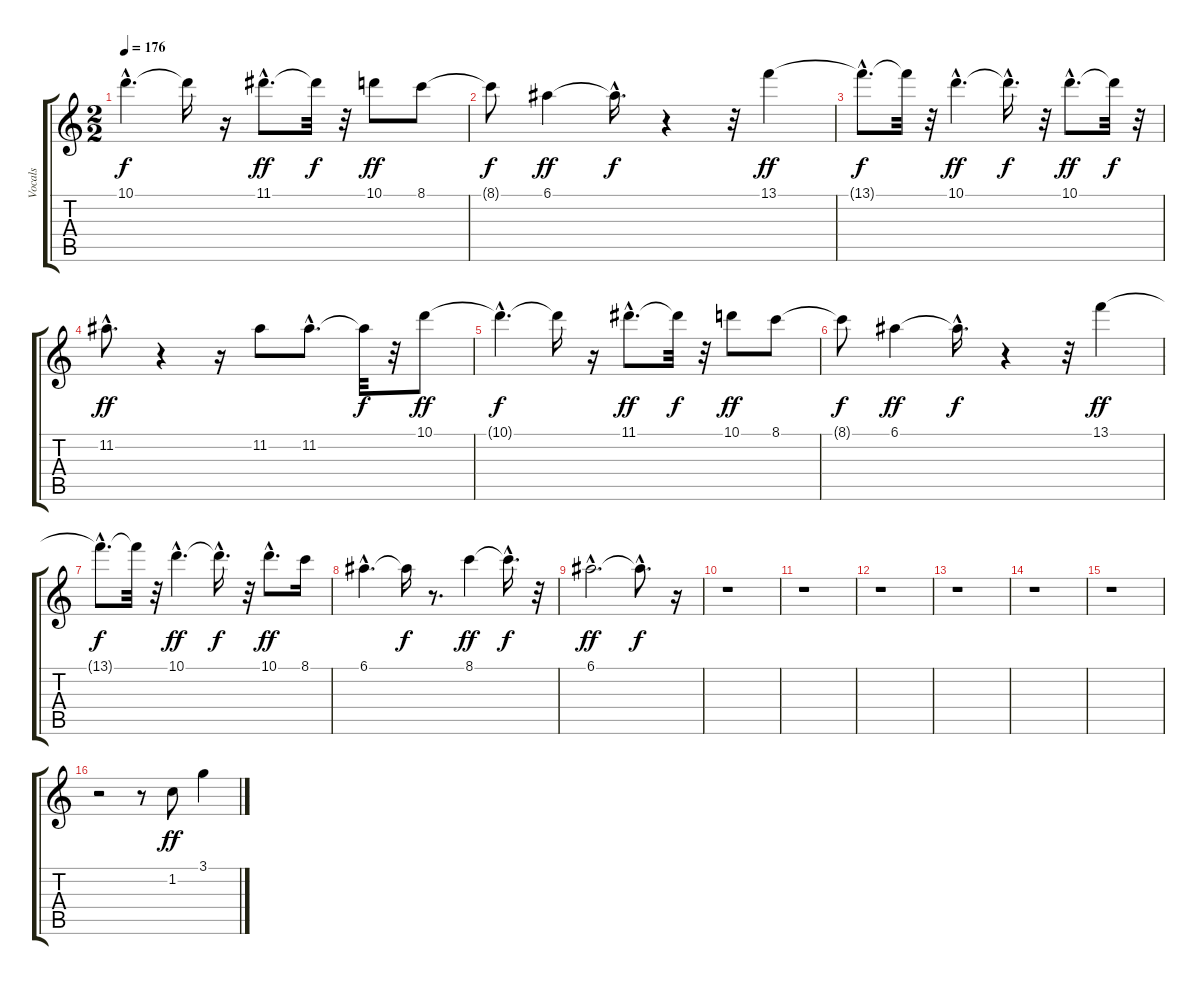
\track ("Vocals" "Vocals") {instrument electricguitarjazz}
\staff {score tabs}
\tuning (E4 B3 G3 D3 A2 E2) {hide}
\ts (2 2)
\tempo 176
\clef g2
\ks c
10.1{hac t}.4{d dy f} 10.1{t}.16 r.16 11.1{hac}.8{d dy ff} 11.1{t}.32{dy f} r.32 10.1.8{dy ff} 8.1.8 |
8.1{t}.8{dy f} 6.1.4{dy ff} 6.1{hac t}.16{d dy f} r.4 r.32 13.1.4{dy ff} |
13.1{hac t}.8{d dy f} 13.1{t}.32 r.32 10.1{hac}.4{d dy ff} 10.1{hac t}.16{d dy f} r.32 10.1{hac}.8{d dy ff} 10.1{t}.32{dy f} r.32 |
11.2{hac}.8{d dy ff} r.4 r.16 11.2.8 11.2{hac}.8{d} 11.2{t}.32{dy f} r.32 10.1.8{dy ff} |
10.1{hac t}.4{d dy f} 10.1{t}.16 r.16 11.1{hac}.8{d dy ff} 11.1{t}.32{dy f} r.32 10.1.8{dy ff} 8.1.8 |
8.1{t}.8{dy f} 6.1.4{dy ff} 6.1{hac t}.16{d dy f} r.4 r.32 13.1.4{dy ff} |
13.1{hac t}.8{d dy f} 13.1{t}.32 r.32 10.1{hac}.4{d dy ff} 10.1{hac t}.16{d dy f} r.32 10.1{hac}.8{d dy ff} 8.1.16 |
6.1{hac}.4{d} 6.1{t}.16{dy f} r.8{d} 8.1.4{dy ff} 8.1{hac t}.16{d dy f} r.32 |
6.1{hac}.2{d dy ff} 6.1{hac t}.8{d dy f} r.16 |
r.1 |
r.1 |
r.1 |
r.1 |
r.1 |
r.1 |
r.2 r.8 1.2.8{dy ff} 3.1.4
